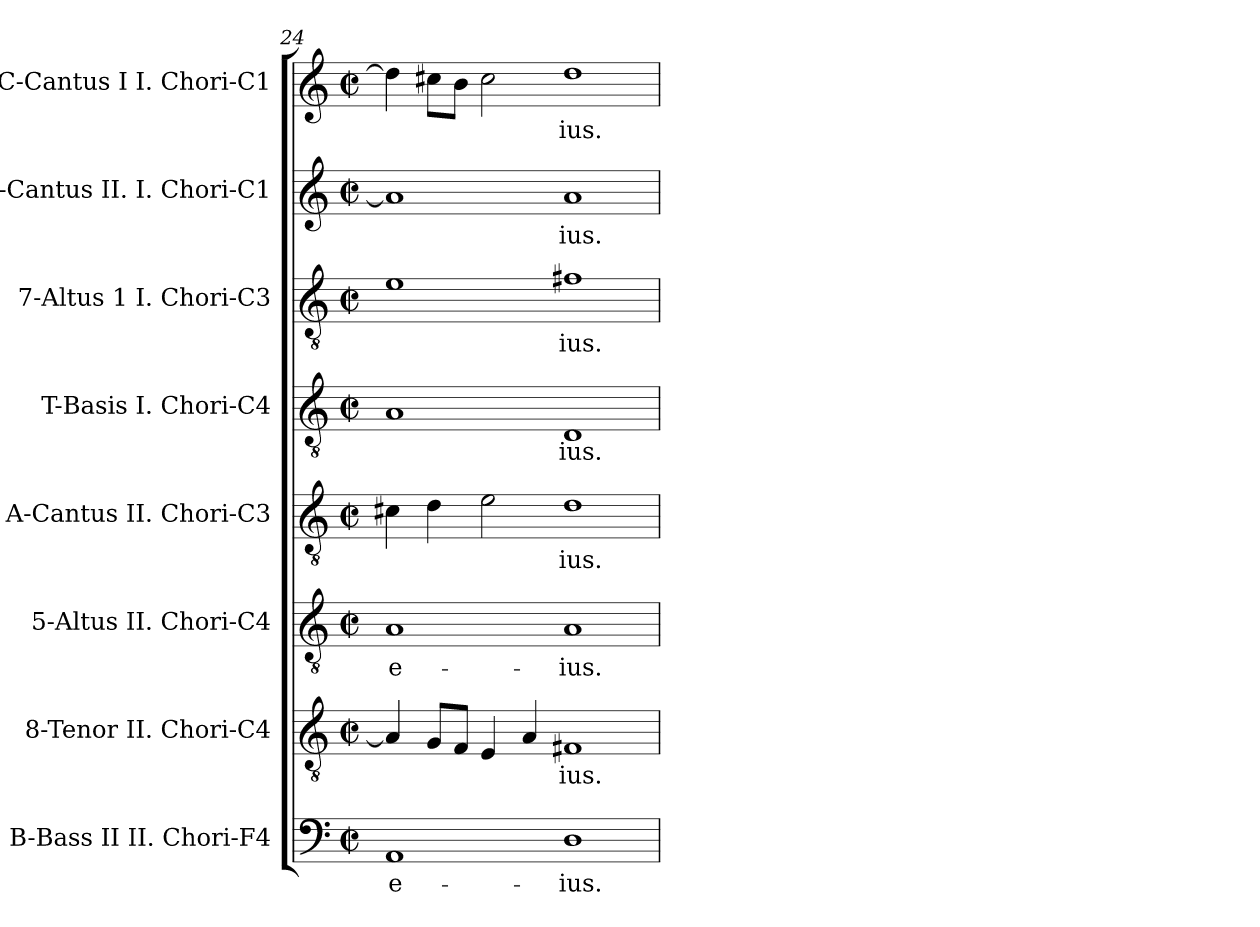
**kern	**text	**kern	**text	**kern	**text	**kern	**text	**kern	**text	**kern	**text	**kern	**text	**kern	**text
*part8	*part8	*part7	*part7	*part6	*part6	*part5	*part5	*part4	*part4	*part3	*part3	*part2	*part2	*part1	*part1
*staff8	*staff8	*staff7	*staff7	*staff6	*staff6	*staff5	*staff5	*staff4	*staff4	*staff3	*staff3	*staff2	*staff2	*staff1	*staff1
*I"B-Bass II  II. Chori-F4	*	*I"8-Tenor  II. Chori-C4	*	*I"5-Altus  II. Chori-C4	*	*I"A-Cantus  II. Chori-C3	*	*I"T-Basis  I. Chori-C4	*	*I"7-Altus 1  I. Chori-C3	*	*I"6-Cantus II.  I. Chori-C1	*	*I"C-Cantus I  I. Chori-C1	*
*I'B	*	*	*	*	*	*I'A	*	*I'T	*	*	*	*	*	*I'C	*
*clefF4	*	*clefGv2	*	*clefGv2	*	*clefGv2	*	*clefGv2	*	*clefGv2	*	*clefG2	*	*clefG2	*
*k[]	*	*k[]	*	*k[]	*	*k[]	*	*k[]	*	*k[]	*	*k[]	*	*k[]	*
*C:	*	*C:	*	*C:	*	*C:	*	*C:	*	*C:	*	*C:	*	*C:	*
*M2/2	*	*M2/2	*	*M2/2	*	*M2/2	*	*M2/2	*	*M2/2	*	*M2/2	*	*M2/2	*
*met(c|)	*	*met(c|)	*	*met(c|)	*	*met(c|)	*	*met(c|)	*	*met(c|)	*	*met(c|)	*	*met(c|)	*
=24	=24	=24	=24	=24	=24	=24	=24	=24	=24	=24	=24	=24	=24	=24	=24
!	!LO:LY:b:cj	!	!LO:LY:b:cj	!	!LO:LY:b:cj	!	!LO:LY:b:cj	!	!LO:LY:b:cj	!	!LO:LY:b:cj	!	!LO:LY:b:cj	!	!LO:LY:b:cj
1AA	e-	4A/]	--	1A	e-	4c#X\	--	1A	--	1e	--	1a]	--	4dd\]	--
!	!	!	!LO:LY:b:cj	!	!	!	!LO:LY:b:cj	!	!	!	!	!	!	!	!LO:LY:b:cj
.	.	8G/L	--	.	.	4d\	--	.	.	.	.	.	.	8cc#X\L	--
!	!	!	!LO:LY:b:cj	!	!	!	!	!	!	!	!	!	!	!	!LO:LY:b:cj
.	.	8F/J	--	.	.	.	.	.	.	.	.	.	.	8b\J	--
!	!	!	!LO:LY:b:cj	!	!	!	!LO:LY:b:cj	!	!	!	!	!	!	!	!LO:LY:b:cj
.	.	4E/	--	.	.	2e\	--	.	.	.	.	.	.	2cc#\	--
!	!	!	!LO:LY:b:cj	!	!	!	!	!	!	!	!	!	!	!	!
.	.	4A/	--	.	.	.	.	.	.	.	.	.	.	.	.
!	!LO:LY:b:cj	!	!LO:LY:b:cj	!	!LO:LY:b:cj	!	!LO:LY:b:cj	!	!LO:LY:b:cj	!	!LO:LY:b:cj	!	!LO:LY:b:cj	!	!LO:LY:b:cj
1D	-ius.	1F#X	-ius.	1A	-ius.	1d	-ius.	1D	-ius.	1f#X	-ius.	1a	-ius.	1dd	-ius.
=	=	=	=	=	=	=	=	=	=	=	=	=	=	=	=
*-	*-	*-	*-	*-	*-	*-	*-	*-	*-	*-	*-	*-	*-	*-	*-
